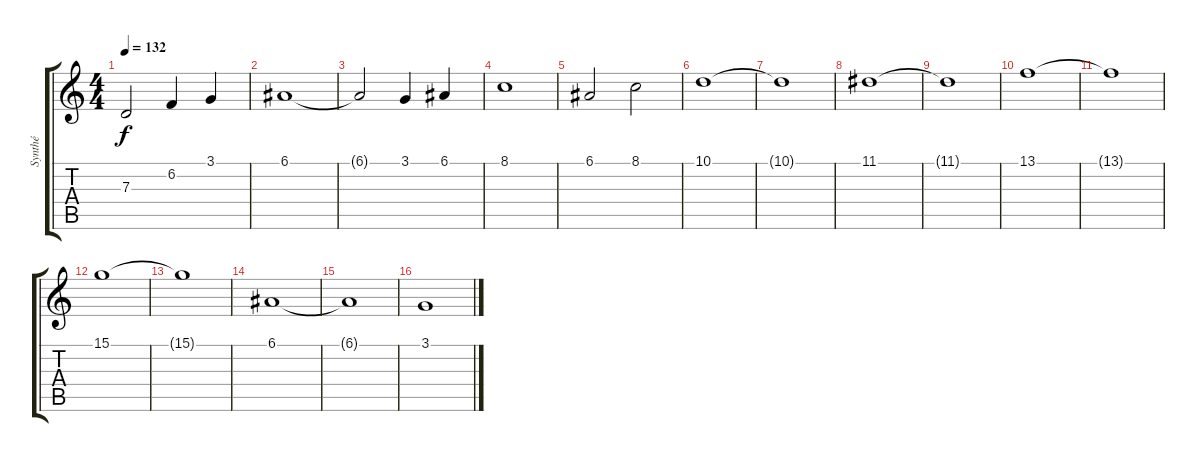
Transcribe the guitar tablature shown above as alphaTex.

\track ("Synthé" "Synthé") {instrument stringensemble1}
\staff {score tabs}
\tuning (E4 B3 G3 D3 A2 E2) {hide}
\ts (4 4)
\tempo 132
\clef g2
\ks c
7.3{t}.2{dy f} 6.2.4 3.1.4 |
6.1.1 |
6.1{t}.2 3.1.4 6.1.4 |
8.1.1 |
6.1.2 8.1.2 |
10.1.1 |
10.1{t}.1 |
11.1.1 |
11.1{t}.1 |
13.1.1 |
13.1{t}.1 |
15.1.1 |
15.1{t}.1 |
6.1.1 |
6.1{t}.1 |
3.1.1
